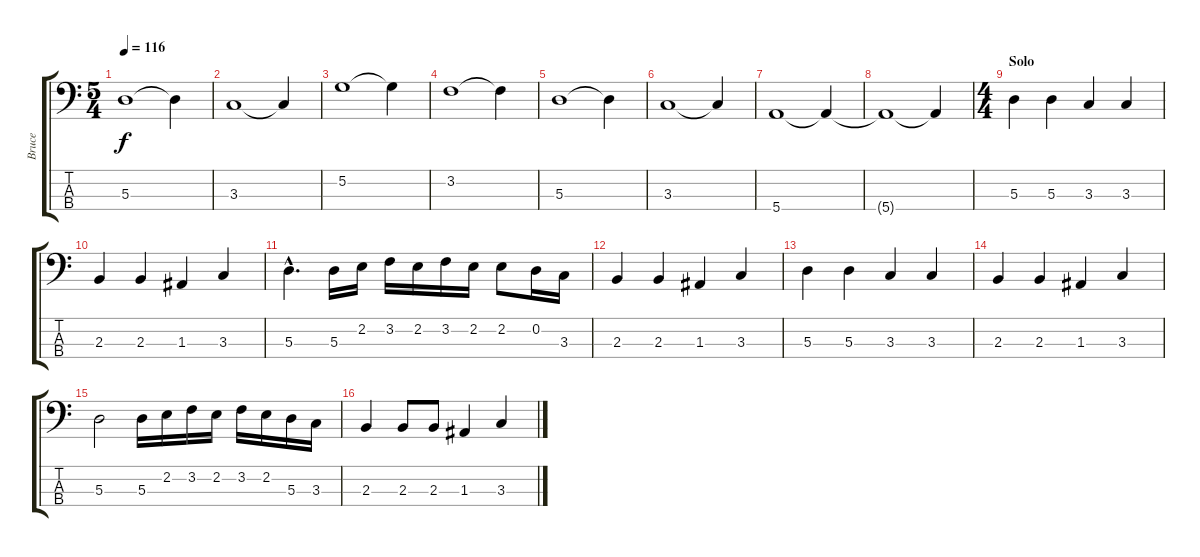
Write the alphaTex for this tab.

\track ("Bruce" "Bruce") {instrument electricbassfinger}
\staff {score tabs}
\tuning (G2 D2 A1 E1) {hide}
\ts (5 4)
\tempo 116
\clef f4
\ks c
5.3.1{dy f} 5.3{t}.4 |
3.3.1 3.3{t}.4 |
5.2.1 5.2{t}.4 |
3.2.1 3.2{t}.4 |
5.3.1 5.3{t}.4 |
3.3.1 3.3{t}.4 |
5.4.1 5.4{t}.4 |
5.4{t}.1 5.4{t}.4 |
\ts (4 4)
\section ("" "Solo")
5.3.4 5.3.4 3.3.4 3.3.4 |
2.3.4 2.3.4 1.3.4 3.3.4 |
5.3{hac}.4{d} 5.3.16 2.2.16 3.2.16 2.2.16 3.2.16 2.2.16 2.2.8 0.2.16 3.3.16 |
2.3.4 2.3.4 1.3.4 3.3.4 |
5.3.4 5.3.4 3.3.4 3.3.4 |
2.3.4 2.3.4 1.3.4 3.3.4 |
5.3.2 5.3.16 2.2.16 3.2.16 2.2.16 3.2.16 2.2.16 5.3.16 3.3.16 |
2.3.4 2.3.8 2.3.8 1.3.4 3.3.4
